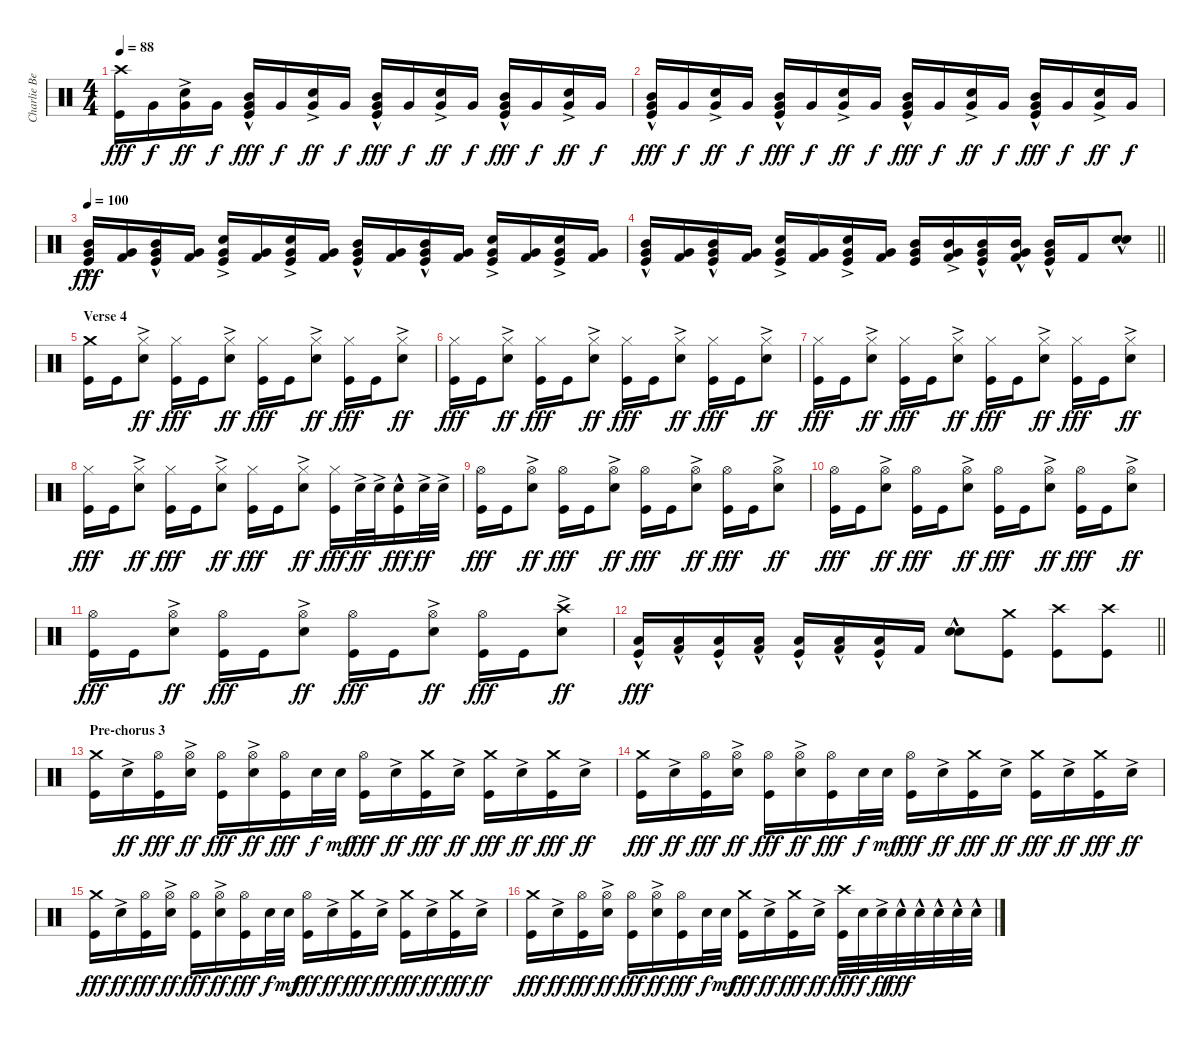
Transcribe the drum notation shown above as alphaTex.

\track ("Charlie Benante (Drums)" "Charlie Be") {instrument percussion}
\staff {score}
\articulation defaults
\ts (4 4)
\tempo 88
\clef neutral
\ks c
("Crash high (hit)" "Kick (hit)").16{dy fff} "Very Low Tom (hit)".16{dy f} ("Snare (hit) 2"{ac} "Very Low Tom (hit)").16{dy ff} "Very Low Tom (hit)".16{dy f} ("Mid Tom (hit)"{hac} "Very Low Tom (hit)" "Kick (hit)").16{dy fff} "Very Low Tom (hit)".16{dy f} ("Snare (hit) 2"{ac} "Very Low Tom (hit)").16{dy ff} "Very Low Tom (hit)".16{dy f} ("Mid Tom (hit)"{hac} "Very Low Tom (hit)" "Kick (hit)").16{dy fff} "Very Low Tom (hit)".16{dy f} ("Snare (hit) 2"{ac} "Very Low Tom (hit)").16{dy ff} "Very Low Tom (hit)".16{dy f} ("Mid Tom (hit)"{hac} "Very Low Tom (hit)" "Kick (hit)").16{dy fff} "Very Low Tom (hit)".16{dy f} ("Snare (hit) 2"{ac} "Very Low Tom (hit)").16{dy ff} "Very Low Tom (hit)".16{dy f} |
("Mid Tom (hit)"{hac} "Very Low Tom (hit)" "Kick (hit)").16{dy fff} "Very Low Tom (hit)".16{dy f} ("Snare (hit) 2"{ac} "Very Low Tom (hit)").16{dy ff} "Very Low Tom (hit)".16{dy f} ("Mid Tom (hit)"{hac} "Very Low Tom (hit)" "Kick (hit)").16{dy fff} "Very Low Tom (hit)".16{dy f} ("Snare (hit) 2"{ac} "Very Low Tom (hit)").16{dy ff} "Very Low Tom (hit)".16{dy f} ("Mid Tom (hit)"{hac} "Very Low Tom (hit)" "Kick (hit)").16{dy fff} "Very Low Tom (hit)".16{dy f} ("Snare (hit) 2"{ac} "Very Low Tom (hit)").16{dy ff} "Very Low Tom (hit)".16{dy f} ("Mid Tom (hit)"{hac} "Very Low Tom (hit)" "Kick (hit)").16{dy fff} "Very Low Tom (hit)".16{dy f} ("Snare (hit) 2"{ac} "Very Low Tom (hit)").16{dy ff} "Very Low Tom (hit)".16{dy f} |
\tempo 100
("Mid Tom (hit)"{hac} "Very Low Tom (hit)" "Kick (hit)").16{dy fff} ("Very Low Tom (hit)" "Kick (hit) 2").16 ("Mid Tom (hit)"{hac} "Very Low Tom (hit)" "Kick (hit)").16 ("Very Low Tom (hit)" "Kick (hit) 2").16 ("Snare (hit) 2"{ac} "Very Low Tom (hit)" "Kick (hit)").16 ("Very Low Tom (hit)" "Kick (hit) 2").16 ("Snare (hit) 2"{ac} "Very Low Tom (hit)" "Kick (hit)").16 ("Very Low Tom (hit)" "Kick (hit) 2").16 ("Mid Tom (hit)"{hac} "Very Low Tom (hit)" "Kick (hit)").16 ("Very Low Tom (hit)" "Kick (hit) 2").16 ("Mid Tom (hit)"{hac} "Very Low Tom (hit)" "Kick (hit)").16 ("Very Low Tom (hit)" "Kick (hit) 2").16 ("Snare (hit) 2"{ac} "Very Low Tom (hit)" "Kick (hit)").16 ("Very Low Tom (hit)" "Kick (hit) 2").16 ("Snare (hit) 2"{ac} "Very Low Tom (hit)" "Kick (hit)").16 ("Very Low Tom (hit)" "Kick (hit) 2").16 |
\barLineRight lightlight
("Mid Tom (hit)"{hac} "Very Low Tom (hit)" "Kick (hit)").16 ("Very Low Tom (hit)" "Kick (hit) 2").16 ("Mid Tom (hit)"{hac} "Very Low Tom (hit)" "Kick (hit)").16 ("Very Low Tom (hit)" "Kick (hit) 2").16 ("Snare (hit) 2"{ac} "Very Low Tom (hit)" "Kick (hit)").16 ("Very Low Tom (hit)" "Kick (hit) 2").16 ("Snare (hit) 2"{ac} "Very Low Tom (hit)" "Kick (hit)").16 ("Very Low Tom (hit)" "Kick (hit) 2").16 ("Mid Tom (hit)" "Very Low Tom (hit)" "Kick (hit)").16 ("Mid Tom (hit)"{ac} "Very Low Tom (hit)"{ac} "Kick (hit) 2").16 ("Mid Tom (hit)"{hac} "Very Low Tom (hit)"{hac} "Kick (hit)").16 ("Mid Tom (hit)"{hac} "Very Low Tom (hit)"{hac} "Kick (hit) 2").16 ("Mid Tom (hit)"{hac} "Very Low Tom (hit)"{hac} "Kick (hit)").16 "Kick (hit) 2".16 ("Snare (hit) 2"{hac} "Snare (hit) 2"{hac}).8{bd 120} |
\section ("" "Verse 4")
("Crash medium (hit)" "Kick (hit)").16 "Kick (hit)".16 ("Hi-Hat (closed)" "Snare (hit) 2"{ac}).8{dy ff} ("Hi-Hat (closed)" "Kick (hit)").16{dy fff} "Kick (hit)".16 ("Hi-Hat (closed)" "Snare (hit) 2"{ac}).8{dy ff} ("Hi-Hat (closed)" "Kick (hit)").16{dy fff} "Kick (hit)".16 ("Hi-Hat (closed)" "Snare (hit) 2"{ac}).8{dy ff} ("Hi-Hat (closed)" "Kick (hit)").16{dy fff} "Kick (hit)".16 ("Hi-Hat (closed)" "Snare (hit) 2"{ac}).8{dy ff} |
("Hi-Hat (closed)" "Kick (hit)").16{dy fff} "Kick (hit)".16 ("Hi-Hat (closed)" "Snare (hit) 2"{ac}).8{dy ff} ("Hi-Hat (closed)" "Kick (hit)").16{dy fff} "Kick (hit)".16 ("Hi-Hat (closed)" "Snare (hit) 2"{ac}).8{dy ff} ("Hi-Hat (closed)" "Kick (hit)").16{dy fff} "Kick (hit)".16 ("Hi-Hat (closed)" "Snare (hit) 2"{ac}).8{dy ff} ("Hi-Hat (closed)" "Kick (hit)").16{dy fff} "Kick (hit)".16 ("Hi-Hat (closed)" "Snare (hit) 2"{ac}).8{dy ff} |
("Hi-Hat (closed)" "Kick (hit)").16{dy fff} "Kick (hit)".16 ("Hi-Hat (closed)" "Snare (hit) 2"{ac}).8{dy ff} ("Hi-Hat (closed)" "Kick (hit)").16{dy fff} "Kick (hit)".16 ("Hi-Hat (closed)" "Snare (hit) 2"{ac}).8{dy ff} ("Hi-Hat (closed)" "Kick (hit)").16{dy fff} "Kick (hit)".16 ("Hi-Hat (closed)" "Snare (hit) 2"{ac}).8{dy ff} ("Hi-Hat (closed)" "Kick (hit)").16{dy fff} "Kick (hit)".16 ("Hi-Hat (closed)" "Snare (hit) 2"{ac}).8{dy ff} |
("Hi-Hat (closed)" "Kick (hit)").16{dy fff} "Kick (hit)".16 ("Hi-Hat (closed)" "Snare (hit) 2"{ac}).8{dy ff} ("Hi-Hat (closed)" "Kick (hit)").16{dy fff} "Kick (hit)".16 ("Hi-Hat (closed)" "Snare (hit) 2"{ac}).8{dy ff} ("Hi-Hat (closed)" "Kick (hit)").16{dy fff} "Kick (hit)".16 ("Hi-Hat (closed)" "Snare (hit) 2"{ac}).8{dy ff} ("Hi-Hat (closed)" "Kick (hit)").16{dy fff} "Snare (hit) 2"{ac}.32{dy ff} "Snare (hit) 2"{ac}.32 ("Snare (hit) 2"{hac} "Kick (hit)").16{dy fff} "Snare (hit) 2"{ac}.32{dy ff} "Snare (hit) 2"{ac}.32 |
("Hi-Hat (open)" "Kick (hit)").16{dy fff} "Kick (hit)".16 ("Hi-Hat (open)" "Snare (hit) 2"{ac}).8{dy ff} ("Hi-Hat (open)" "Kick (hit)").16{dy fff} "Kick (hit)".16 ("Hi-Hat (open)" "Snare (hit) 2"{ac}).8{dy ff} ("Hi-Hat (open)" "Kick (hit)").16{dy fff} "Kick (hit)".16 ("Hi-Hat (open)" "Snare (hit) 2"{ac}).8{dy ff} ("Hi-Hat (open)" "Kick (hit)").16{dy fff} "Kick (hit)".16 ("Hi-Hat (open)" "Snare (hit) 2"{ac}).8{dy ff} |
("Hi-Hat (open)" "Kick (hit)").16{dy fff} "Kick (hit)".16 ("Hi-Hat (open)" "Snare (hit) 2"{ac}).8{dy ff} ("Hi-Hat (open)" "Kick (hit)").16{dy fff} "Kick (hit)".16 ("Hi-Hat (open)" "Snare (hit) 2"{ac}).8{dy ff} ("Hi-Hat (open)" "Kick (hit)").16{dy fff} "Kick (hit)".16 ("Hi-Hat (open)" "Snare (hit) 2"{ac}).8{dy ff} ("Hi-Hat (open)" "Kick (hit)").16{dy fff} "Kick (hit)".16 ("Hi-Hat (open)" "Snare (hit) 2"{ac}).8{dy ff} |
("Hi-Hat (open)" "Kick (hit)").16{dy fff} "Kick (hit)".16 ("Hi-Hat (open)" "Snare (hit) 2"{ac}).8{dy ff} ("Hi-Hat (open)" "Kick (hit)").16{dy fff} "Kick (hit)".16 ("Hi-Hat (open)" "Snare (hit) 2"{ac}).8{dy ff} ("Hi-Hat (open)" "Kick (hit)").16{dy fff} "Kick (hit)".16 ("Hi-Hat (open)" "Snare (hit) 2"{ac}).8{dy ff} ("Hi-Hat (open)" "Kick (hit)").16{dy fff} "Kick (hit)".16 ("Crash high (hit)" "Snare (hit) 2"{ac}).8{dy ff} |
\barLineRight lightlight
("Low Tom (hit)"{hac} "Kick (hit)").16{dy fff} ("Low Tom (hit)"{hac} "Kick (hit) 2").16 ("Low Tom (hit)"{hac} "Kick (hit)").16 ("Low Tom (hit)"{hac} "Kick (hit) 2").16 ("Low Tom (hit)"{hac} "Kick (hit)").16 ("Low Tom (hit)"{hac} "Kick (hit) 2").16 ("Low Tom (hit)"{hac} "Kick (hit)").16 "Kick (hit) 2".16 ("Snare (hit) 2"{hac} "Snare (hit) 2"{hac}).8{bd 120} ("Crash medium (hit)" "Kick (hit)").8 ("Crash high (hit)" "Kick (hit)").8 ("Crash high (hit)" "Kick (hit)").8 |
\section ("" "Pre-chorus 3")
("Crash medium (hit)" "Kick (hit)").16 "Snare (hit) 2"{ac}.16{dy ff} ("Hi-Hat (open)" "Kick (hit)").16{dy fff} ("Hi-Hat (open)" "Snare (hit) 2"{ac}).16{dy ff} ("Hi-Hat (open)" "Kick (hit)").16{dy fff} ("Hi-Hat (open)" "Snare (hit) 2"{ac}).16{dy ff} ("Hi-Hat (open)" "Kick (hit)").16{dy fff} "Snare (hit) 2".32{dy f} "Snare (hit) 2".32{dy mf} ("Hi-Hat (open)" "Kick (hit)").16{dy fff} "Snare (hit) 2"{ac}.16{dy ff} ("Crash medium (hit)" "Kick (hit)").16{dy fff} "Snare (hit) 2"{ac}.16{dy ff} ("Crash medium (hit)" "Kick (hit)").16{dy fff} "Snare (hit) 2"{ac}.16{dy ff} ("Crash medium (hit)" "Kick (hit)").16{dy fff} "Snare (hit) 2"{ac}.16{dy ff} |
("Crash medium (hit)" "Kick (hit)").16{dy fff} "Snare (hit) 2"{ac}.16{dy ff} ("Hi-Hat (open)" "Kick (hit)").16{dy fff} ("Hi-Hat (open)" "Snare (hit) 2"{ac}).16{dy ff} ("Hi-Hat (open)" "Kick (hit)").16{dy fff} ("Hi-Hat (open)" "Snare (hit) 2"{ac}).16{dy ff} ("Hi-Hat (open)" "Kick (hit)").16{dy fff} "Snare (hit) 2".32{dy f} "Snare (hit) 2".32{dy mf} ("Hi-Hat (open)" "Kick (hit)").16{dy fff} "Snare (hit) 2"{ac}.16{dy ff} ("Crash medium (hit)" "Kick (hit)").16{dy fff} "Snare (hit) 2"{ac}.16{dy ff} ("Crash medium (hit)" "Kick (hit)").16{dy fff} "Snare (hit) 2"{ac}.16{dy ff} ("Crash medium (hit)" "Kick (hit)").16{dy fff} "Snare (hit) 2"{ac}.16{dy ff} |
("Crash medium (hit)" "Kick (hit)").16{dy fff} "Snare (hit) 2"{ac}.16{dy ff} ("Hi-Hat (open)" "Kick (hit)").16{dy fff} ("Hi-Hat (open)" "Snare (hit) 2"{ac}).16{dy ff} ("Hi-Hat (open)" "Kick (hit)").16{dy fff} ("Hi-Hat (open)" "Snare (hit) 2"{ac}).16{dy ff} ("Hi-Hat (open)" "Kick (hit)").16{dy fff} "Snare (hit) 2".32{dy f} "Snare (hit) 2".32{dy mf} ("Hi-Hat (open)" "Kick (hit)").16{dy fff} "Snare (hit) 2"{ac}.16{dy ff} ("Crash medium (hit)" "Kick (hit)").16{dy fff} "Snare (hit) 2"{ac}.16{dy ff} ("Crash medium (hit)" "Kick (hit)").16{dy fff} "Snare (hit) 2"{ac}.16{dy ff} ("Crash medium (hit)" "Kick (hit)").16{dy fff} "Snare (hit) 2"{ac}.16{dy ff} |
("Crash medium (hit)" "Kick (hit)").16{dy fff} "Snare (hit) 2"{ac}.16{dy ff} ("Hi-Hat (open)" "Kick (hit)").16{dy fff} ("Hi-Hat (open)" "Snare (hit) 2"{ac}).16{dy ff} ("Hi-Hat (open)" "Kick (hit)").16{dy fff} ("Hi-Hat (open)" "Snare (hit) 2"{ac}).16{dy ff} ("Hi-Hat (open)" "Kick (hit)").16{dy fff} "Snare (hit) 2".32{dy f} "Snare (hit) 2".32{dy mf} ("Crash medium (hit)" "Kick (hit)").16{dy fff} "Snare (hit) 2"{ac}.16{dy ff} ("Crash medium (hit)" "Kick (hit)").16{dy fff} "Snare (hit) 2"{ac}.16{dy ff} ("Crash high (hit)" "Kick (hit)").32{dy fff} "Snare (hit) 2".32{dy f} "Snare (hit) 2"{ac}.32{dy ff} "Snare (hit) 2"{hac}.32{dy fff} "Snare (hit) 2"{hac}.32 "Snare (hit) 2"{hac}.32 "Snare (hit) 2"{hac}.32 "Snare (hit) 2"{hac}.32
